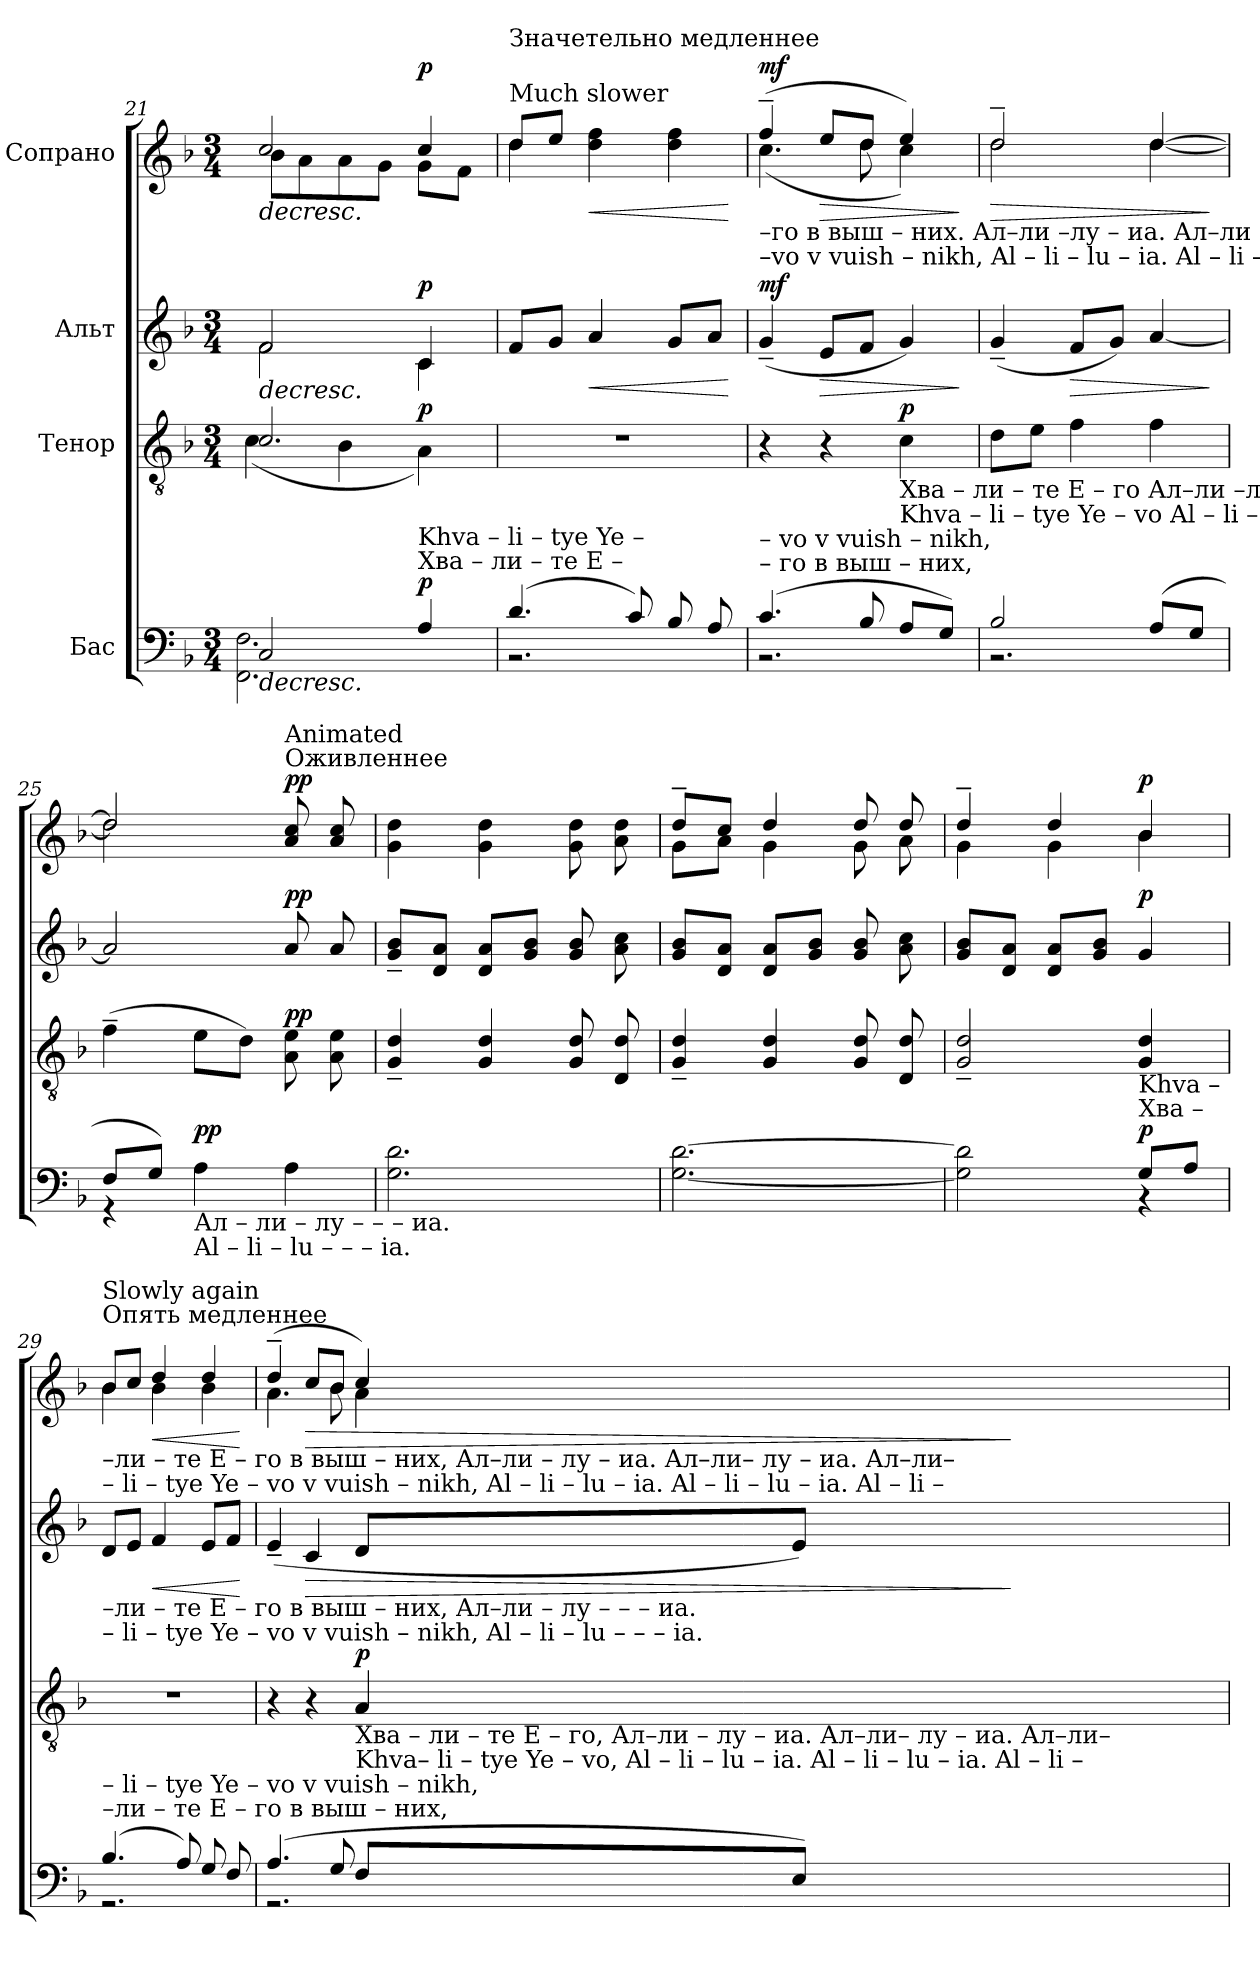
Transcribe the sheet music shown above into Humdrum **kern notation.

**kern	**dynam	**kern	**dynam	**kern	**dynam	**kern	**dynam
*part4	*part4	*part3	*part3	*part2	*part2	*part1	*part1
*staff4	*staff4	*staff3	*staff3	*staff2	*staff2	*staff1	*staff1
*I"Бас	*	*I"Тенор	*	*I"Альт	*	*I"Сопрано	*
*clefF4	*	*clefGv2	*	*clefG2	*	*clefG2	*
*k[b-]	*	*k[b-]	*	*k[b-]	*	*k[b-]	*
*M3/4	*	*M3/4	*	*M3/4	*	*M3/4	*
*MM65	*	*MM65	*	*MM65	*	*MM65	*
=21	=21	=21	=21	=21	=21	=21	=21
!	!LO:HP:b	!	!	!	!LO:HP:b	!	!LO:HP:b
*^	*	*^	*	*^	*	*^	*
2C/	2.FF\ 2.F\	>	2.c/	(>4c\	.	2f/	2f\	>	2cc/	8b-\L	>
.	.	.	.	.	.	.	.	.	.	8a\	.
.	.	.	.	4B-\	.	.	.	.	.	8a\	.
.	.	.	.	.	.	.	.	.	.	8g\J	.
*	*	*	*	*	*	*	*	*	*MM55	*	*
!LO:TX:a:t=Хва   –   ли           –        те   Е  –	!	!	!	!	!	!	!	!	!	!	!
!LO:TX:a:t=Khva –    li             –       tye  Ye –	!	!	!	!	!	!	!	!	!	!	!
!	!	!LO:DY:a	!	!	!LO:DY:a	!	!	!LO:DY:a	!	!	!LO:DY:a
4A/	.	p	.	4A\)	p	4c/	4c\	p	4cc/	8g\L	p
.	.	.	.	.	.	.	.	.	.	8f\J	.
*v	*v	*	*	*	*	*v	*v	*	*v	*v	*
*	*	*v	*v	*	*	*	*	*
.	.	.	.	.	]	.	]
=22	=22	=22	=22	=22	=22	=22	=22
*^	*	*	*	*	*	*^	*
!	!	!	!	!	!	!	!LO:TX:a:t=Значетельно медленнее	!	!
!	!	!	!	!	!	!	!LO:TX:a:t=Much slower	!	!
(4.d/	2.r	.	2.r	.	8f/L	.	8dd/L	4dd\	.
.	.	.	.	.	8g/J	.	8ee/J	.	.
!	!	!	!	!	!	!LO:HP:b	!	!	!LO:HP:b
.	.	.	.	.	4a/	<	4dd\ 4ff\	2ryy	<
8c/)	.	.	.	.	.	.	.	.	.
8B-/	.	.	.	.	8g/L	.	4dd\ 4ff\	.	.
8A/	.	.	.	.	8a/J	.	.	.	.
*v	*v	*	*	*	*	*	*v	*v	*
.	.	.	.	.	[	.	[
!!LO:PB:g=z
=23	=23	=23	=23	=23	=23	=23	=23
*^	*	*	*	*	*	*^	*
!	!	!	!	!	!	!	!LO:TX:b:t=–го                       в выш     –    них.                           Ал–ли –лу  –  иа.    Ал–ли – лу  –  иа.    Ал–ли – лу  –  иа.    Хва –	!	!
!	!	!	!	!	!	!	!LO:TX:b:t=–vo                      v vuish    –    nikh,                           Al – li –  lu   –   ia.     Al – li  –   lu   –  ia.      Al – li –   lu   –   ia.   Khva –	!	!
!LO:TX:a:t=– го                        в выш    –      них,	!	!	!	!	!	!	!	!	!
!LO:TX:a:t=– vo                        v vuish   –     nikh,	!	!	!	!	!	!	!	!	!
!	!	!	!	!	!	!LO:DY:a	!	!	!LO:DY:a
(4.c/	2.r	.	4r	.	(4g~/	mf	(4ff~/	(4.cc\	mf
!	!	!	!	!	!	!LO:HP:b	!	!	!LO:HP:b
.	.	.	4r	.	8e/L	>	8ee/L	.	>
8B-/	.	.	.	.	8f/J	.	8dd/J	8dd\	.
!	!	!	!LO:TX:b:t=Хва  – ли – те       Е    –    го                  Ал–ли –лу  –  иа.    Ал–ли – лу  –  иа.    Ал–ли – лу  –  иа.    Ал –	!	!	!	!	!	!
!	!	!	!LO:TX:b:t=Khva – li –  tye      Ye   –   vo                  Al – li –  lu   –   ia.     Al – li  –   lu   –  ia.       Al – li –  lu   –   ia.     Al  –	!	!	!	!	!	!
!	!	!	!	!LO:DY:a	!	!	!	!	!
8A/L	.	.	4c\	p	4g/)	.	4ee/)	4cc\)	.
8G/J)	.	.	.	.	.	.	.	.	.
*v	*v	*	*	*	*	*	*v	*v	*
.	.	.	.	.	]	.	]
=24	=24	=24	=24	=24	=24	=24	=24
*^	*	*	*	*	*	*	*
!	!	!	!	!	!	!	!	!LO:HP:b
*	*	*	*	*	*	*	*^	*
2B-/	2.r	.	8d\L	.	(4g~/	.	2dd~/	2dd\	>
.	.	.	8e\J	.	.	.	.	.	.
!	!	!	!	!	!	!LO:HP:b	!	!	!
.	.	.	4f\	.	8f/L	>	.	.	.
.	.	.	.	.	8g/J)	.	.	.	.
(8A/L	.	.	4f\	.	[4a/	.	[4dd/	[4dd\	.
8G/J	.	.	.	.	.	.	.	.	.
*v	*v	*	*	*	*	*	*v	*v	*
.	]	.	.	.	]	.	]
=25	=25	=25	=25	=25	=25	=25	=25
*^	*	*	*	*	*	*^	*
8F/L	4r	.	(4f~\	.	2a/]	.	2dd/]	2dd\]	.
8G/J)	.	.	.	.	.	.	.	.	.
!LO:TX:b:t=Ал  –  ли     –   лу       –         –        –    иа.	!	!	!	!	!	!	!	!	!
!LO:TX:b:t=Al   –   li       –   lu        –         –        –     ia.	!	!	!	!	!	!	!	!	!
!	!	!LO:DY:a	!	!	!	!	!	!	!
4A\	2ryy	pp	8e\L	.	.	.	.	.	.
.	.	.	8d\J)	.	.	.	.	.	.
*	*	*	*	*	*	*	*MM85	*	*
!	!	!	!	!	!	!	!LO:TX:a:t=Оживленнее	!	!
!	!	!	!	!	!	!	!LO:TX:a:t=Animated	!	!
!	!	!	!	!LO:DY:a	!	!LO:DY:a	!	!	!LO:DY:a
4A\	.	.	8A\ 8e\	pp	8a/	pp	8a/ 8cc/	4ryy	pp
.	.	.	8A\ 8e\	.	8a/	.	8a/ 8cc/	.	.
*v	*v	*	*	*	*	*	*v	*v	*
=26	=26	=26	=26	=26	=26	=26	=26
2.G\ 2.d\	.	4G/~ 4d/~	.	8g/~ 8b-/~L	.	4g\ 4dd\	.
.	.	.	.	8d/ 8a/J	.	.	.
.	.	4G/ 4d/	.	8d/ 8a/L	.	4g\ 4dd\	.
.	.	.	.	8g/ 8b-/J	.	.	.
.	.	8G/ 8d/	.	8g/ 8b-/	.	8g\ 8dd\	.
.	.	8D/ 8d/	.	8a\ 8cc\	.	8a\ 8dd\	.
=27	=27	=27	=27	=27	=27	=27	=27
*	*	*	*	*	*	*^	*
[2.G\ [2.d\	.	4G/~ 4d/~	.	8g/ 8b-/L	.	8dd~/L	8g\L	.
.	.	.	.	8d/ 8a/J	.	8cc/J	8a\J	.
.	.	4G/ 4d/	.	8d/ 8a/L	.	4dd/	4g\	.
.	.	.	.	8g/ 8b-/J	.	.	.	.
.	.	8G/ 8d/	.	8g/ 8b-/	.	8dd/	8g\	.
.	.	8D/ 8d/	.	8a\ 8cc\	.	8dd/	8a\	.
=28	=28	=28	=28	=28	=28	=28	=28	=28
*^	*	*	*	*	*	*	*	*
2G\] 2d\]	2ryy	.	2G/~ 2d/~	.	8g/ 8b-/L	.	4dd~/	4g\	.
.	.	.	.	.	8d/ 8a/J	.	.	.	.
.	.	.	.	.	8d/ 8a/L	.	4dd/	4g\	.
.	.	.	.	.	8g/ 8b-/J	.	.	.	.
*	*	*	*	*	*	*	*MM55	*	*
!LO:TX:a:t=Хва  –	!	!	!	!	!	!	!	!	!
!LO:TX:a:t=Khva –	!	!	!	!	!	!	!	!	!
!	!	!LO:DY:a	!	!	!	!LO:DY:a	!	!	!LO:DY:a
8G/L	4r	p	4G/ 4d/	.	4g/	p	4b-/	4b-\	p
8A/J	.	.	.	.	.	.	.	.	.
!!LO:LB:g=z	!!
=29	=29	=29	=29	=29	=29	=29	=29	=29	=29
!	!	!	!	!	!	!	!LO:TX:a:t=Опять медленнее	!	!
!	!	!	!	!	!	!	!LO:TX:a:t=Slowly again	!	!
!	!	!	!	!	!	!	!LO:TX:b:t=–ли – те       Е      –     го                          в выш    –   них,                            Ал–ли – лу  –  иа.    Ал–ли– лу  –  иа.   Ал–ли–	!	!
!	!	!	!	!	!	!	!LO:TX:b:t=– li  – tye     Ye     –     vo                          v vuish   –   nikh,                            Al – li  – lu    –   ia.     Al – li  – lu   –   ia.    Al – li  –	!	!
!	!	!	!	!	!LO:TX:b:t=–ли – те       Е      –     го                          в выш    –   них,                            Ал–ли – лу     –        –       –      иа.	!	!	!	!
!	!	!	!	!	!LO:TX:b:t=– li  – tye     Ye     –     vo                          v vuish   –   nikh,                            Al – li  – lu       –        –       –       ia.	!	!	!	!
!LO:TX:a:t=–ли      –      те   Е –  го                          в выш     –   них,	!	!	!	!	!	!	!	!	!
!LO:TX:a:t=– li        –     tye  Ye – vo                         v vuish    –   nikh,	!	!	!	!	!	!	!	!	!
(4.B-/	2.r	.	2.r	.	8d/L	.	8b-/L	4b-\	.
.	.	.	.	.	8e/J	.	8cc/J	.	.
!	!	!	!	!	!	!LO:HP:b	!	!	!LO:HP:b
.	.	.	.	.	4f/	<	4dd/	4b-\	<
8A/)	.	.	.	.	.	.	.	.	.
8G/	.	.	.	.	8e/L	.	4dd/	4b-\	.
8F/	.	.	.	.	8f/J	.	.	.	.
*v	*v	*	*	*	*	*	*v	*v	*
.	.	.	.	.	[	.	[
=30	=30	=30	=30	=30	=30	=30	=30
*^	*	*	*	*	*	*^	*
(4.A/	2.r	.	4r	.	(4e~/	.	(4dd~/	4.a\	.
!	!	!	!	!	!	!LO:HP:b	!	!	!LO:HP:b
.	.	.	4r	.	4c/	>	8cc/L	.	>
8G/	.	.	.	.	.	.	8b-/J	8b-\	.
!	!	!	!LO:TX:b:t=Хва –  ли – те     Е   –    го,                 Ал–ли – лу  –  иа.    Ал–ли– лу  –  иа.   Ал–ли–	!	!	!	!	!	!
!	!	!	!LO:TX:b:t=Khva–  li   – tye  Ye   –   vo,                  Al – li  – lu    –   ia.     Al – li  – lu   –   ia.    Al – li  –	!	!	!	!	!	!
!	!	!	!	!LO:DY:a	!	!	!	!	!
8F/L	.	.	4A/	p	8d/L	.	(4cc/)	4a\	.
8E/J)	.	.	.	.	8e/J)	.	.	.	.
*v	*v	*	*	*	*	*	*v	*v	*
.	.	.	.	.	]	.	]
=	=	=	=	=	=	=	=
*-	*-	*-	*-	*-	*-	*-	*-
